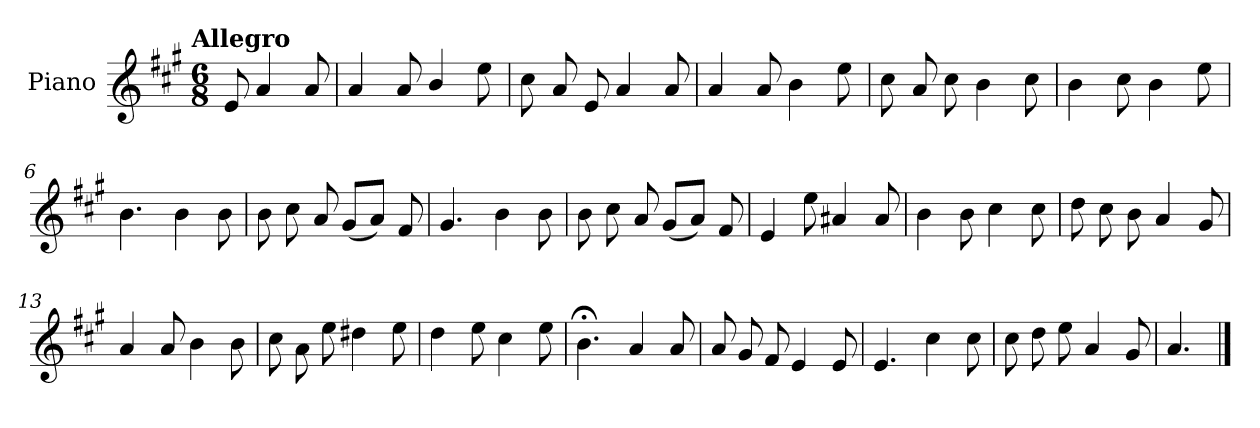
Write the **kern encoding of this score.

**kern
*part1
*staff1
*I"Piano
*I'Pno.
*clefG2
*k[f#c#g#]
!!LO:TX:omd:t=Allegro
*M6/8
*MM144
=
8e/
4a/
8a/
=1
4a/
8a/
4b/
8ee\
=2
8cc#\
8a/
8e/
4a/
8a/
=3
4a/
8a/
4b\
8ee\
!!LO:LB:g=z
=4
8cc#\
8a/
8cc#\
4b\
8cc#\
=5
4b\
8cc#\
4b\
8ee\
=6
4.b\
4b\
8b\
=7
8b\
8cc#\
8a/
(<8g#/L
8a/J)
8f#/
=8
4.g#/
4b\
8b\
=9
8b\
8cc#\
8a/
(<8g#/L
8a/J)
8f#/
!!LO:LB:g=z
=10
4e/
8ee\
4a#X/
8a#/
=11
4b\
8b\
4cc#\
8cc#\
=12
8dd\
8cc#\
8b\
4a/
8g#/
=13
4a/
8a/
4b\
8b\
=14
8cc#\
8a\
8ee\
4dd#X\
8ee\
=15
4dd\
8ee\
4cc#\
8ee\
!!LO:LB:g=z
=16
4.b;<\
4a/
8a/
=17
8a/
8g#/
8f#/
4e/
8e/
=18
4.e/
4cc#\
8cc#\
=19
8cc#\
8dd\
8ee\
4a/
8g#/
=20
4.a/
==
*-
